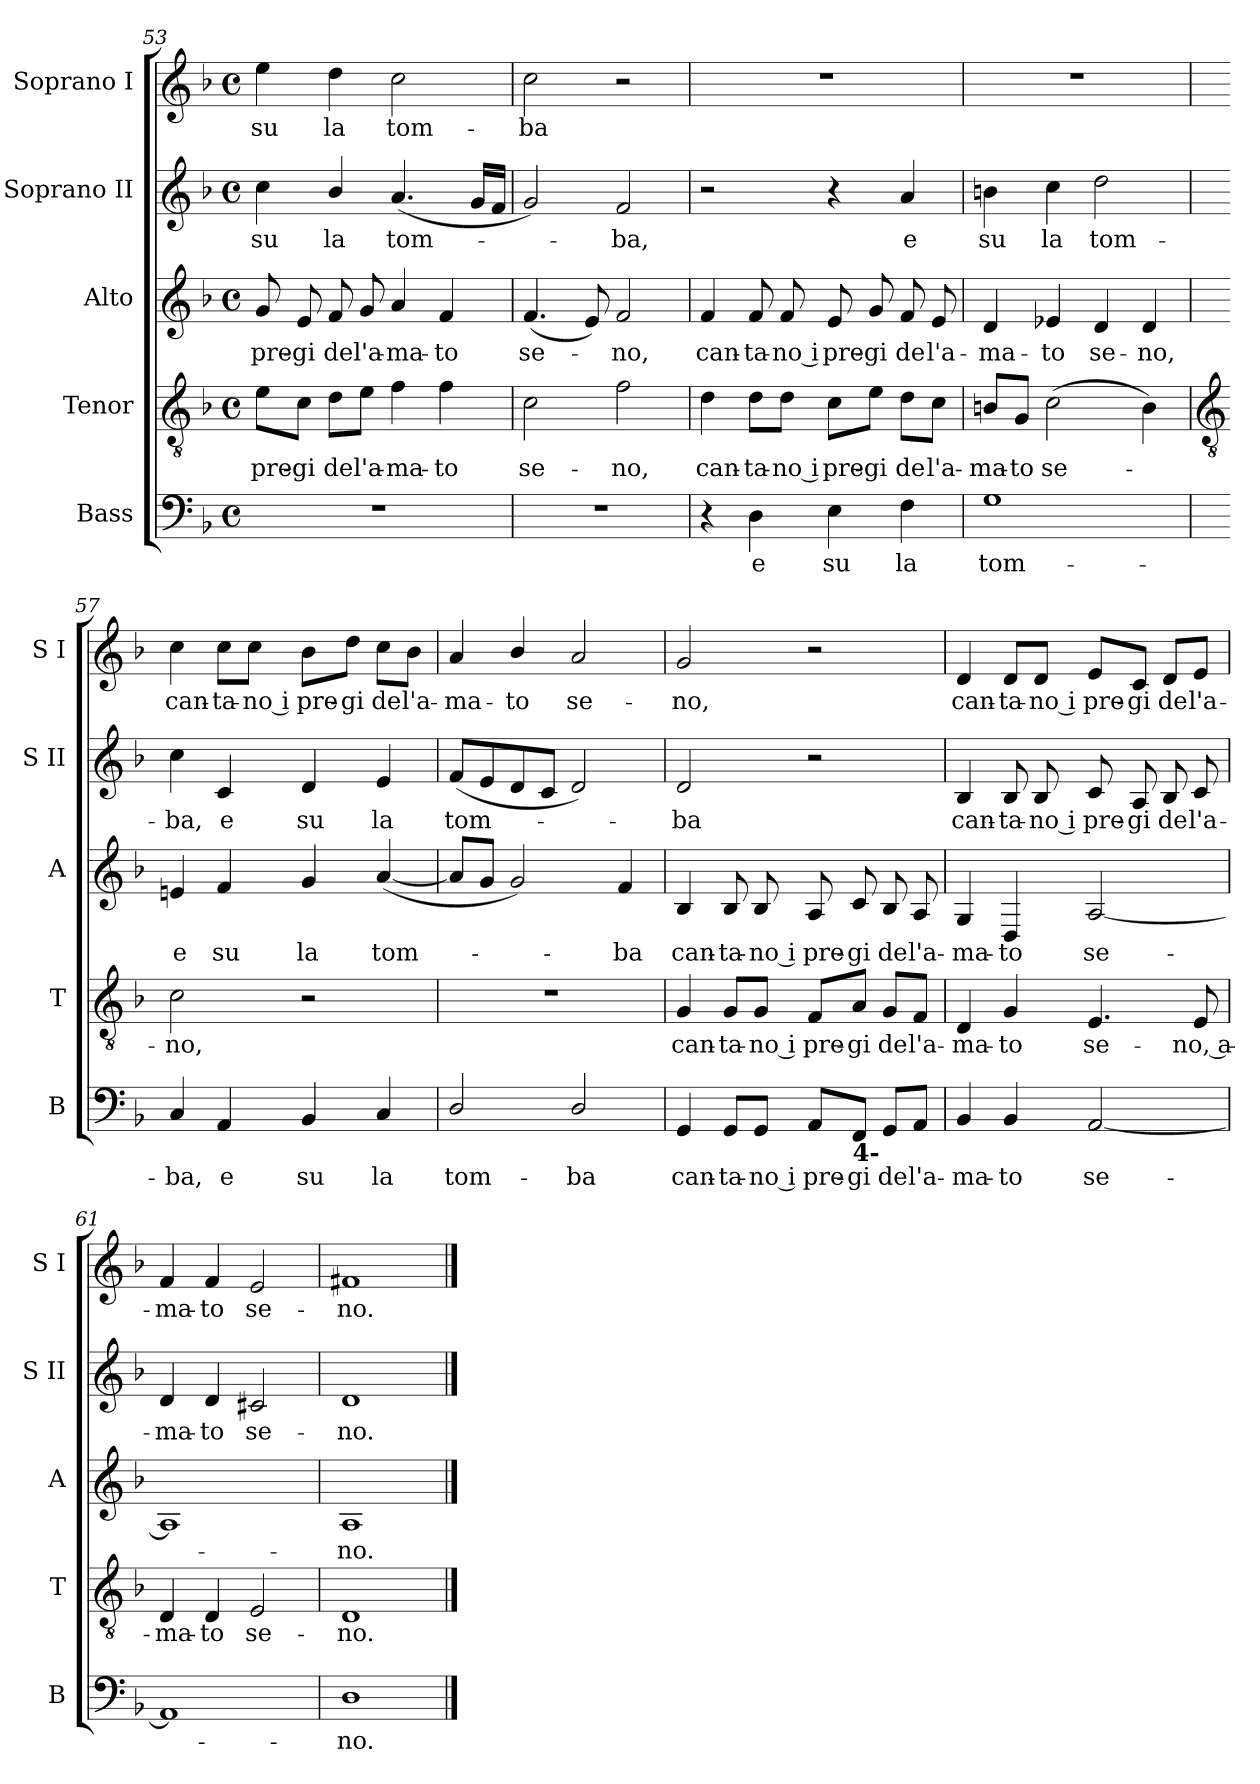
**kern	**text	**kern	**text	**kern	**text	**kern	**text	**kern	**text
*part5	*part5	*part4	*part4	*part3	*part3	*part2	*part2	*part1	*part1
*staff5	*staff5	*staff4	*staff4	*staff3	*staff3	*staff2	*staff2	*staff1	*staff1
*I"Bass	*	*I"Tenor	*	*I"Alto	*	*I"Soprano II	*	*I"Soprano I	*
*I'B	*	*I'T	*	*I'A	*	*I'S II	*	*I'S I	*
*clefF4	*	*clefGv2	*	*clefG2	*	*clefG2	*	*clefG2	*
*k[b-]	*	*k[b-]	*	*k[b-]	*	*k[b-]	*	*k[b-]	*
*F:	*	*F:	*	*F:	*	*F:	*	*F:	*
*M4/4	*	*M4/4	*	*M4/4	*	*M4/4	*	*M4/4	*
*met(c)	*	*met(c)	*	*met(c)	*	*met(c)	*	*met(c)	*
=53	=53	=53	=53	=53	=53	=53	=53	=53	=53
!	!	!	!LO:LY:b	!	!LO:LY:b	!	!LO:LY:b	!	!LO:LY:b
1r	.	8e\L	pre-	8g	pre-	4cc	su	4ee	su
!	!	!	!LO:LY:b	!	!LO:LY:b	!	!	!	!
.	.	8c\J	-gi	8e	-gi	.	.	.	.
!	!	!	!LO:LY:b	!	!LO:LY:b	!	!LO:LY:b	!	!LO:LY:b
.	.	8d\L	de	8f	de	4b-/	la	4dd	la
!	!	!	!LO:LY:b	!	!LO:LY:b	!	!	!	!
.	.	8e\J	l'a-	8g	l'a-	.	.	.	.
!	!	!	!LO:LY:b	!	!LO:LY:b	!	!LO:LY:b	!	!LO:LY:b
.	.	4f	-ma-	4a	-ma-	(<4.a	tom-	2cc	tom-
!	!	!	!LO:LY:b	!	!LO:LY:b	!	!	!	!
.	.	4f	-to	4f	-to	.	.	.	.
.	.	.	.	.	.	16gLL	.	.	.
.	.	.	.	.	.	16fJJ	.	.	.
=54	=54	=54	=54	=54	=54	=54	=54	=54	=54
!	!	!	!LO:LY:b	!	!LO:LY:b	!	!	!	!LO:LY:b
1r	.	2c	se-	(<4.f	se-	2g)	.	2cc	-ba
.	.	.	.	8e)	.	.	.	.	.
!	!	!	!LO:LY:b	!	!LO:LY:b	!	!LO:LY:b	!	!
.	.	2f	-no,	2f	no,	2f	ba,	2r	.
=55	=55	=55	=55	=55	=55	=55	=55	=55	=55
!	!	!	!LO:LY:b	!	!LO:LY:b	!	!	!	!
4r	.	4d	can-	4f	can-	2r	.	1r	.
!	!LO:LY:b	!	!LO:LY:b	!	!LO:LY:b	!	!	!	!
4D	e	8d\L	-ta-	8f	-ta-	.	.	.	.
!	!	!	!LO:LY:b	!	!LO:LY:b	!	!	!	!
.	.	8d\J	-no i	8f	-no i	.	.	.	.
!	!LO:LY:b	!	!LO:LY:b	!	!LO:LY:b	!	!	!	!
4E	su	8c\L	pre-	8e	pre-	4r	.	.	.
!	!	!	!LO:LY:b	!	!LO:LY:b	!	!	!	!
.	.	8e\J	-gi	8g	-gi	.	.	.	.
!	!LO:LY:b	!	!LO:LY:b	!	!LO:LY:b	!	!LO:LY:b	!	!
4F	la	8d\L	de	8f	de	4a	e	.	.
!	!	!	!LO:LY:b	!	!LO:LY:b	!	!	!	!
.	.	8c\J	l'a-	8e	l'a-	.	.	.	.
=56	=56	=56	=56	=56	=56	=56	=56	=56	=56
!	!LO:LY:b	!	!LO:LY:b	!	!LO:LY:b	!	!LO:LY:b	!	!
1G	tom-	8Bn/L	-ma-	4d	-ma-	4bn	su	1r	.
!	!	!	!LO:LY:b	!	!	!	!	!	!
.	.	8G/J	-to	.	.	.	.	.	.
!	!	!	!LO:LY:b	!	!LO:LY:b	!	!LO:LY:b	!	!
.	.	(>2c	se-	4e-X	-to	4cc	la	.	.
!	!	!	!	!	!LO:LY:b	!	!LO:LY:b	!	!
.	.	.	.	4d	se-	2dd	tom-	.	.
!	!	!	!	!	!LO:LY:b	!	!	!	!
.	.	4B)	.	4d	-no,	.	.	.	.
!!LO:LB:g=z
=57	=57	=57	=57	=57	=57	=57	=57	=57	=57
*	*	*clefGv2	*	*	*	*	*	*	*
!	!LO:LY:b	!	!LO:LY:b	!	!LO:LY:b	!	!LO:LY:b	!	!LO:LY:b
4C	-ba,	2c	no,	4en	e	4cc	-ba,	4cc	can-
!	!LO:LY:b	!	!	!	!LO:LY:b	!	!LO:LY:b	!	!LO:LY:b
4AA	e	.	.	4f	su	4c	e	8cc\L	-ta-
!	!	!	!	!	!	!	!	!	!LO:LY:b
.	.	.	.	.	.	.	.	8cc\J	-no i
!	!LO:LY:b	!	!	!	!LO:LY:b	!	!LO:LY:b	!	!LO:LY:b
4BB-	su	2r	.	4g	la	4d	su	8b-\L	pre-
!	!	!	!	!	!	!	!	!	!LO:LY:b
.	.	.	.	.	.	.	.	8dd\J	-gi
!	!LO:LY:b	!	!	!	!LO:LY:b	!	!LO:LY:b	!	!LO:LY:b
4C	la	.	.	(<[4a	tom-	4e	la	8cc\L	de
!	!	!	!	!	!	!	!	!	!LO:LY:b
.	.	.	.	.	.	.	.	8b-\J	l'a-
=58	=58	=58	=58	=58	=58	=58	=58	=58	=58
!	!LO:LY:b	!	!	!	!	!	!LO:LY:b	!	!LO:LY:b
2D/	tom-	1r	.	8aL]	.	(<8fL	tom-	4a	-ma-
.	.	.	.	8gJ	.	8e	.	.	.
!	!	!	!	!	!	!	!	!	!LO:LY:b
.	.	.	.	2g)	.	8d	.	4b-/	-to
.	.	.	.	.	.	8cJ	.	.	.
!	!LO:LY:b	!	!	!	!	!	!	!	!LO:LY:b
2D/	-ba	.	.	.	.	2d)	.	2a	se-
!	!	!	!	!	!LO:LY:b	!	!	!	!
.	.	.	.	4f	ba	.	.	.	.
=59	=59	=59	=59	=59	=59	=59	=59	=59	=59
!	!LO:LY:b	!	!LO:LY:b	!	!LO:LY:b	!	!LO:LY:b	!	!LO:LY:b
4GG	can-	4G	can-	4B-	can-	2d	ba	2g	-no,
!	!LO:LY:b	!	!LO:LY:b	!	!LO:LY:b	!	!	!	!
8GG/L	-ta-	8G/L	-ta-	8B-	-ta-	.	.	.	.
!	!LO:LY:b	!	!LO:LY:b	!	!LO:LY:b	!	!	!	!
8GG/J	-no i	8G/J	-no i	8B-	-no i	.	.	.	.
!	!LO:LY:b	!	!LO:LY:b	!	!LO:LY:b	!	!	!	!
8AA/L	pre-	8F/L	pre-	8A	pre-	2r	.	2r	.
!LO:TX:b:B:t=4-	!	!	!	!	!	!	!	!	!
!	!LO:LY:b	!	!LO:LY:b	!	!LO:LY:b	!	!	!	!
8FF/J	-gi	8A/J	-gi	8c	-gi	.	.	.	.
!	!LO:LY:b	!	!LO:LY:b	!	!LO:LY:b	!	!	!	!
8GG/L	de	8G/L	de	8B-	de	.	.	.	.
!	!LO:LY:b	!	!LO:LY:b	!	!LO:LY:b	!	!	!	!
8AA/J	l'a-	8F/J	l'a-	8A	l'a-	.	.	.	.
=60	=60	=60	=60	=60	=60	=60	=60	=60	=60
!	!LO:LY:b	!	!LO:LY:b	!	!LO:LY:b	!	!LO:LY:b	!	!LO:LY:b
4BB-	-ma-	4D	-ma-	4G	-ma-	4B-	can-	4d	can-
!	!LO:LY:b	!	!LO:LY:b	!	!LO:LY:b	!	!LO:LY:b	!	!LO:LY:b
4BB-	-to	4G	-to	4D	-to	8B-	-ta-	8d/L	-ta-
!	!	!	!	!	!	!	!LO:LY:b	!	!LO:LY:b
.	.	.	.	.	.	8B-	-no i	8d/J	-no i
!	!LO:LY:b	!	!LO:LY:b	!	!LO:LY:b	!	!LO:LY:b	!	!LO:LY:b
[2AA	se-	4.E	se-	[2A	se-	8c	pre-	8e/L	pre-
!	!	!	!	!	!	!	!LO:LY:b	!	!LO:LY:b
.	.	.	.	.	.	8A	-gi	8c/J	-gi
!	!	!	!	!	!	!	!LO:LY:b	!	!LO:LY:b
.	.	.	.	.	.	8B-	de	8d/L	de
!	!	!	!LO:LY:b	!	!	!	!LO:LY:b	!	!LO:LY:b
.	.	8E	-no, a-	.	.	8c	l'a-	8e/J	l'a-
=61	=61	=61	=61	=61	=61	=61	=61	=61	=61
!	!	!	!LO:LY:b	!	!	!	!LO:LY:b	!	!LO:LY:b
1AA]	.	4D	-ma-	1A]	.	4d	-ma-	4f	-ma-
!	!	!	!LO:LY:b	!	!	!	!LO:LY:b	!	!LO:LY:b
.	.	4D	-to	.	.	4d	-to	4f	-to
!	!	!	!LO:LY:b	!	!	!	!LO:LY:b	!	!LO:LY:b
.	.	2E	se-	.	.	2c#X	se-	2e	se-
=62	=62	=62	=62	=62	=62	=62	=62	=62	=62
!	!LO:LY:b	!	!LO:LY:b	!	!LO:LY:b	!	!LO:LY:b	!	!LO:LY:b
1D	no.	1D	-no.	1A	no.	1d	-no.	1f#X	-no.
==	==	==	==	==	==	==	==	==	==
*-	*-	*-	*-	*-	*-	*-	*-	*-	*-
